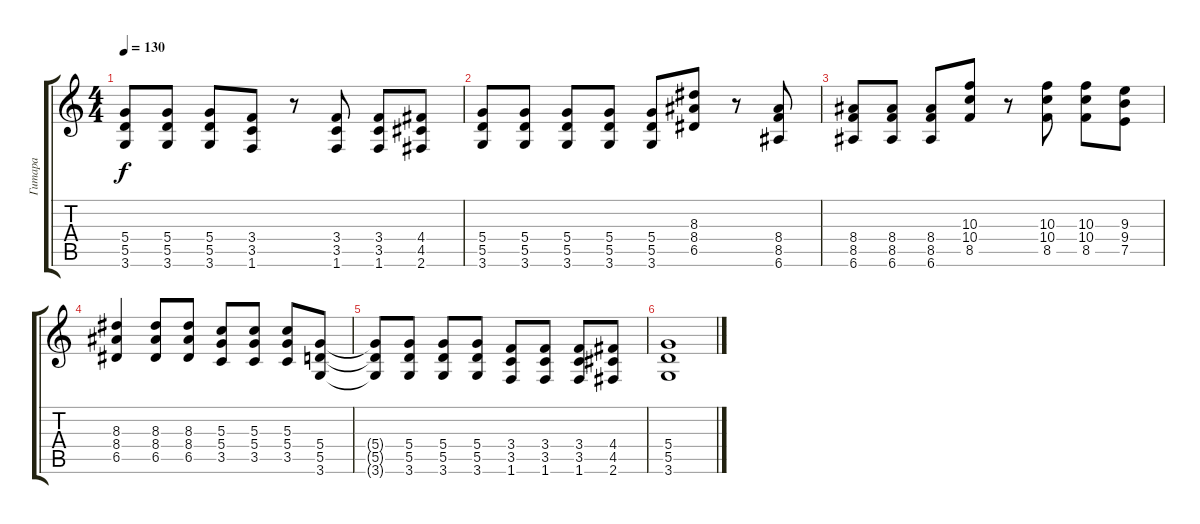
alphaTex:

\track ("Гитара" "Гитара") {instrument acousticguitarnylon}
\staff {score tabs}
\tuning (E4 B3 G3 D3 A2 E2) {hide}
\ts (4 4)
\tempo 130
\clef g2
\ks c
(5.4 5.5 3.6).8{dy f} (5.4 5.5 3.6).8 (5.4 5.5 3.6).8 (3.4 3.5 1.6).8 r.8 (3.4 3.5 1.6).8 (3.4 3.5 1.6).8 (4.4 4.5 2.6).8 |
(5.4 5.5 3.6).8 (5.4 5.5 3.6).8 (5.4 5.5 3.6).8 (5.4 5.5 3.6).8 (5.4 5.5 3.6).8 (8.3 8.4 6.5).8 r.8 (8.4 8.5 6.6).8 |
(8.4 8.5 6.6).8 (8.4 8.5 6.6).8 (8.4 8.5 6.6).8 (10.3 10.4 8.5).8 r.8 (10.3 10.4 8.5).8 (10.3 10.4 8.5).8 (9.3 9.4 7.5).8 |
(8.3 8.4 6.5).4 (8.3 8.4 6.5).8 (8.3 8.4 6.5).8 (5.3 5.4 3.5).8 (5.3 5.4 3.5).8 (5.3 5.4 3.5).8 (5.4 5.5 3.6).8 |
(5.4{t} 5.5{t} 3.6{t}).8 (5.4 5.5 3.6).8 (5.4 5.5 3.6).8 (5.4 5.5 3.6).8 (3.4 3.5 1.6).8 (3.4 3.5 1.6).8 (3.4 3.5 1.6).8 (4.4 4.5 2.6).8 |
(5.4 5.5 3.6).1
